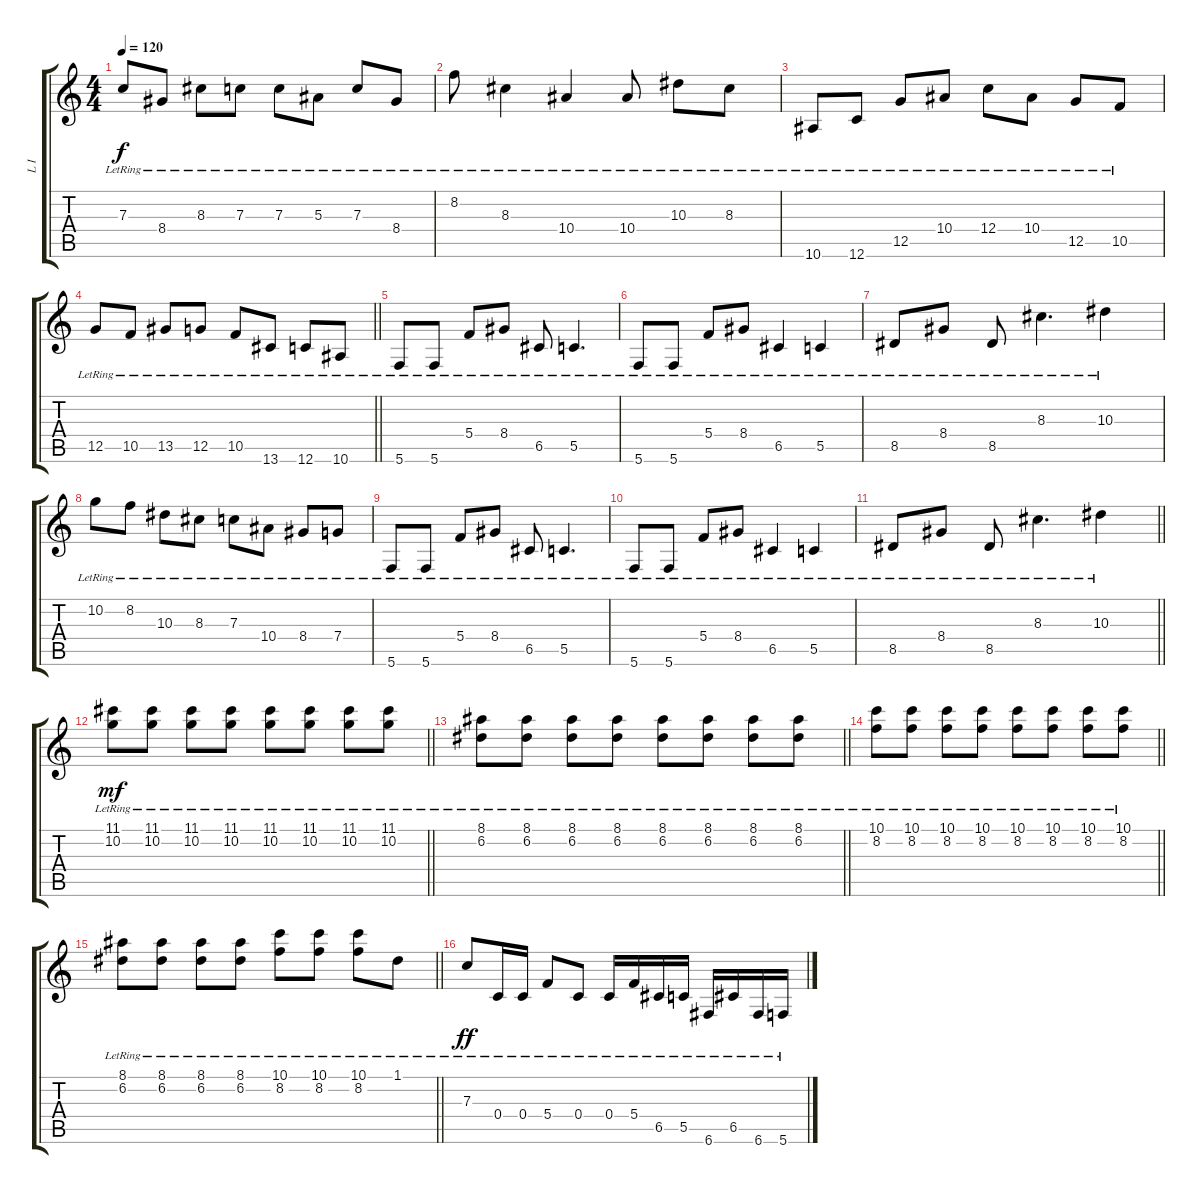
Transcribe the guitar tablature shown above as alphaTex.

\track ("L I" "L I") {instrument acousticguitarsteel}
\staff {score tabs}
\tuning (D4 A3 F3 C3 G2 C2) {hide}
\ts (4 4)
\section ("" "")
\tempo 120
\clef g2
\ks c
7.3{lr}.8{dy f} 8.4{lr}.8 8.3{lr}.8 7.3{lr}.8 7.3{lr}.8 5.3{lr}.8 7.3{lr}.8 8.4{lr}.8 |
8.2{lr}.8 8.3{lr}.4 10.4{lr}.4 10.4{lr}.8 10.3{lr}.8 8.3{lr}.8 |
10.6{lr}.8 12.6{lr}.8 12.5{lr}.8 10.4{lr}.8 12.4{lr}.8 10.4{lr}.8 12.5{lr}.8 10.5{lr}.8 |
\barLineRight lightlight
12.5{lr}.8 10.5{lr}.8 13.5{lr}.8 12.5{lr}.8 10.5{lr}.8 13.6{lr}.8 12.6{lr}.8 10.6{lr}.8 |
\section ("" "")
5.6{lr}.8 5.6{lr}.8 5.4{lr}.8 8.4{lr}.8 6.5{lr}.8 5.5{lr}.4{d} |
5.6{lr}.8 5.6{lr}.8 5.4{lr}.8 8.4{lr}.8 6.5{lr}.4 5.5{lr}.4 |
8.5{lr}.8 8.4{lr}.8 8.5{lr}.8 8.3{lr}.4{d} 10.3{lr}.4 |
10.2{lr}.8 8.2{lr}.8 10.3{lr}.8 8.3{lr}.8 7.3{lr}.8 10.4{lr}.8 8.4{lr}.8 7.4{lr}.8 |
5.6{lr}.8 5.6{lr}.8 5.4{lr}.8 8.4{lr}.8 6.5{lr}.8 5.5{lr}.4{d} |
5.6{lr}.8 5.6{lr}.8 5.4{lr}.8 8.4{lr}.8 6.5{lr}.4 5.5{lr}.4 |
\barLineRight lightlight
8.5{lr}.8 8.4{lr}.8 8.5{lr}.8 8.3{lr}.4{d} 10.3{lr}.4 |
\section ("" "")
\barLineRight lightlight
(11.1 10.2{lr}).8{dy mf} (11.1{lr} 10.2{lr}).8 (11.1{lr} 10.2{lr}).8 (11.1{lr} 10.2{lr}).8 (11.1{lr} 10.2{lr}).8 (11.1{lr} 10.2{lr}).8 (11.1{lr} 10.2{lr}).8 (11.1{lr} 10.2{lr}).8 |
\barLineRight lightlight
(8.1 6.2{lr}).8 (8.1{lr} 6.2{lr}).8 (8.1{lr} 6.2{lr}).8 (8.1{lr} 6.2{lr}).8 (8.1{lr} 6.2{lr}).8 (8.1{lr} 6.2{lr}).8 (8.1{lr} 6.2{lr}).8 (8.1{lr} 6.2{lr}).8 |
\barLineRight lightlight
(10.1 8.2{lr}).8 (10.1{lr} 8.2{lr}).8 (10.1{lr} 8.2{lr}).8 (10.1{lr} 8.2{lr}).8 (10.1{lr} 8.2{lr}).8 (10.1{lr} 8.2{lr}).8 (10.1{lr} 8.2{lr}).8 (10.1{lr} 8.2{lr}).8 |
\barLineRight lightlight
(8.1 6.2{lr}).8 (8.1{lr} 6.2{lr}).8 (8.1{lr} 6.2{lr}).8 (8.1{lr} 6.2{lr}).8 (10.1{lr} 8.2{lr}).8 (10.1{lr} 8.2{lr}).8 (10.1{lr} 8.2).8 1.1{lr}.8 |
\section ("" "")
7.3{lr}.8{dy ff} 0.4{lr}.16 0.4{lr}.16 5.4{lr}.8 0.4{lr}.8 0.4{lr}.16 5.4{lr}.16 6.5{lr}.16 5.5{lr}.16 6.6{lr}.16 6.5{lr}.16 6.6{lr}.16 5.6{lr}.16
